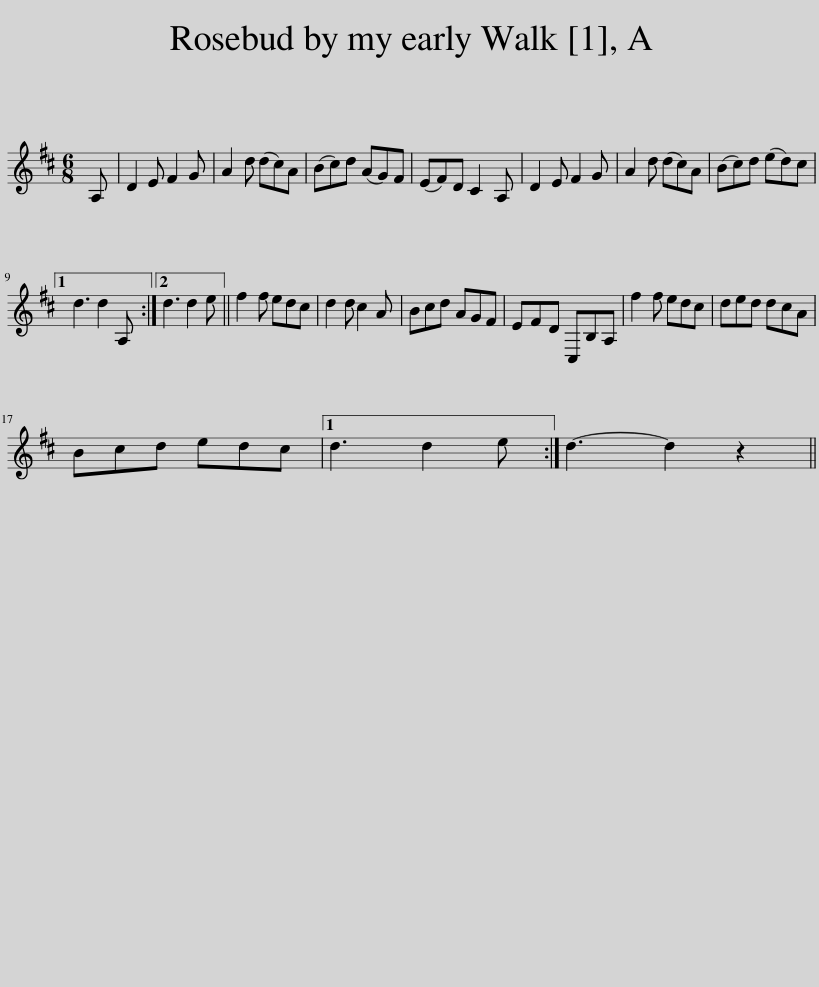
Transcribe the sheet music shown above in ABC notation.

X:1
L:1/8
M:6/8
I:linebreak $
K:D
V:1 treble
V:1
 A, | D2 E F2 G | A2 d (dc)A | (Bc)d (AG)F | (EF)D C2 A, | %5
 D2 E F2 G | A2 d (dc)A | (Bc)d (ed)c |1$ d3 d2 A, :|2 d3 d2 e || %10
 f2 f edc | d2 d c2 A | Bcd AGF | EFD C,B,A, | f2 f edc | %15
 ded dcA |$ Bcd edc |1 d3 d2 e :| d3- d2 z2 || %19
